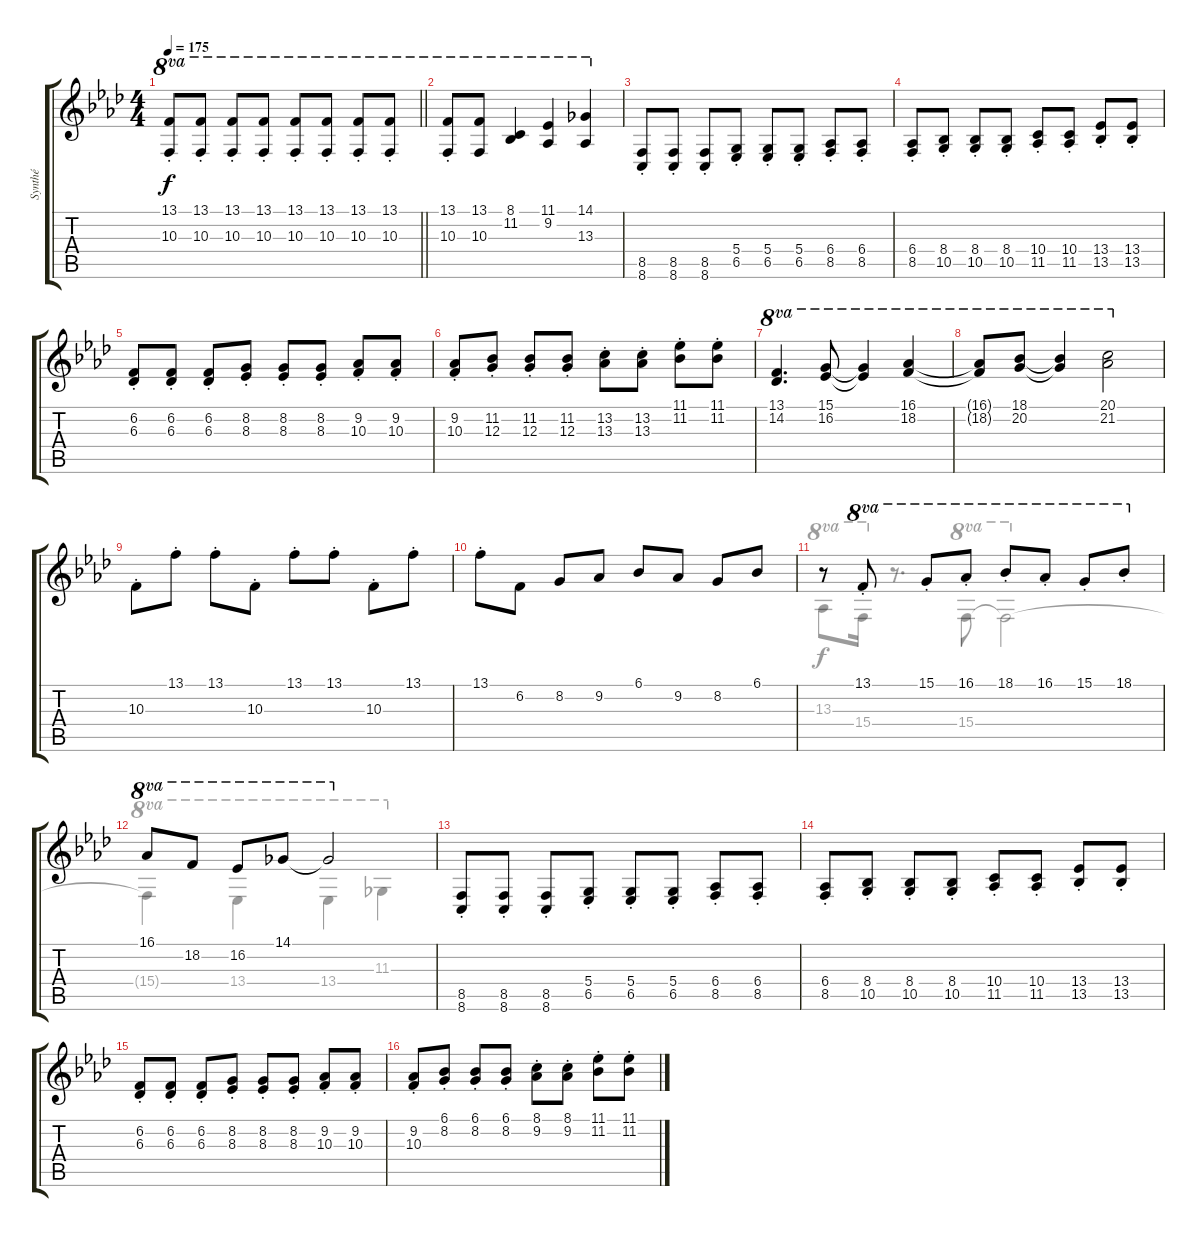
\track ("Synthé" "Synthé") {instrument lead2sawtooth}
\staff {score tabs}
\tuning (E4 B3 G3 D3 A2 E2) {hide}
\voice
\ts (4 4)
\tempo 175
\clef g2
\barLineRight lightlight
\ks ab
(13.1{st} 10.3{st}).8{ot 8va dy f} (13.1{st} 10.3{st}).8{ot 8va} (13.1{st} 10.3{st}).8{ot 8va} (13.1{st} 10.3{st}).8{ot 8va} (13.1{st} 10.3{st}).8{ot 8va} (13.1{st} 10.3{st}).8{ot 8va} (13.1{st} 10.3{st}).8{ot 8va} (13.1{st} 10.3{st}).8{ot 8va} |
(13.1{st} 10.3{st}).8{ot 8va} (13.1 10.3).8{ot 8va} (8.1 11.2).4{ot 8va} (11.1 9.2).4{ot 8va} (14.1 13.3).4{ot 8va} |
(8.5{st} 8.6{st}).8 (8.5{st} 8.6{st}).8 (8.5{st} 8.6{st}).8 (5.4{st} 6.5{st}).8 (5.4{st} 6.5{st}).8 (5.4{st} 6.5{st}).8 (6.4{st} 8.5{st}).8 (6.4{st} 8.5{st}).8 |
(6.4{st} 8.5{st}).8 (8.4{st} 10.5{st}).8 (8.4{st} 10.5{st}).8 (8.4{st} 10.5{st}).8 (10.4{st} 11.5{st}).8 (10.4{st} 11.5{st}).8 (13.4{st} 13.5{st}).8 (13.4{st} 13.5{st}).8 |
(6.2{st} 6.3{st}).8 (6.2{st} 6.3{st}).8 (6.2{st} 6.3{st}).8 (8.2{st} 8.3{st}).8 (8.2{st} 8.3{st}).8 (8.2{st} 8.3{st}).8 (9.2{st} 10.3{st}).8 (9.2{st} 10.3{st}).8 |
(9.2{st} 10.3{st}).8 (11.2{st} 12.3{st}).8 (11.2{st} 12.3{st}).8 (11.2{st} 12.3{st}).8 (13.2{st} 13.3{st}).8 (13.2{st} 13.3{st}).8 (11.1{st} 11.2{st}).8 (11.1{st} 11.2{st}).8 |
(13.1 14.2).4{d ot 8va} (15.1 16.2).8{ot 8va} (15.1{t} 16.2{t}).4{ot 8va} (16.1 18.2).4{ot 8va} |
(16.1{t} 18.2{t}).8{ot 8va} (18.1 20.2).8{ot 8va} (18.1{t} 20.2{t}).4{ot 8va} (20.1 21.2).2{ot 8va} |
10.3{st}.8 13.1{st}.8 13.1{st}.8 10.3{st}.8 13.1{st}.8 13.1{st}.8 10.3{st}.8 13.1{st}.8 |
13.1{st}.8 6.2.8 8.2.8 9.2.8 6.1.8 9.2.8 8.2.8 6.1.8 |
r.8 13.1{st}.8{ot 8va} 15.1{st}.8{ot 8va} 16.1{st}.8{ot 8va} 18.1{st}.8{ot 8va} 16.1{st}.8{ot 8va} 15.1{st}.8{ot 8va} 18.1{st}.8{ot 8va} |
16.1.8{ot 8va} 18.2.8{ot 8va} 16.2.8{ot 8va} 14.1.8{ot 8va} 14.1{t}.2{ot 8va} |
(8.5{st} 8.6{st}).8 (8.5{st} 8.6{st}).8 (8.5{st} 8.6{st}).8 (5.4{st} 6.5{st}).8 (5.4{st} 6.5{st}).8 (5.4{st} 6.5{st}).8 (6.4{st} 8.5{st}).8 (6.4{st} 8.5{st}).8 |
(6.4{st} 8.5{st}).8 (8.4{st} 10.5{st}).8 (8.4{st} 10.5{st}).8 (8.4{st} 10.5{st}).8 (10.4{st} 11.5{st}).8 (10.4{st} 11.5{st}).8 (13.4{st} 13.5{st}).8 (13.4{st} 13.5{st}).8 |
(6.2{st} 6.3{st}).8 (6.2{st} 6.3{st}).8 (6.2{st} 6.3{st}).8 (8.2{st} 8.3{st}).8 (8.2{st} 8.3{st}).8 (8.2{st} 8.3{st}).8 (9.2{st} 10.3{st}).8 (9.2{st} 10.3{st}).8 |
(9.2{st} 10.3{st}).8 (6.1{st} 8.2{st}).8 (6.1{st} 8.2{st}).8 (6.1{st} 8.2{st}).8 (8.1{st} 9.2{st}).8 (8.1{st} 9.2{st}).8 (11.1{st} 11.2{st}).8 (11.1{st} 11.2{st}).8
\voice
\clef g2
\ottava regular
\simile none
\barLineRight lightlight
\ks ab
|
|
|
|
|
|
|
|
|
|
13.3.8{ot 8va} 15.4.16{ot 8va} r.8{d} 15.4.8{ot 8va} 15.4{t}.2{ot 8va} |
15.4{t}.4{ot 8va} 13.4.4{ot 8va} 13.4.4{ot 8va} 11.3.4{ot 8va} |
|
|
|
